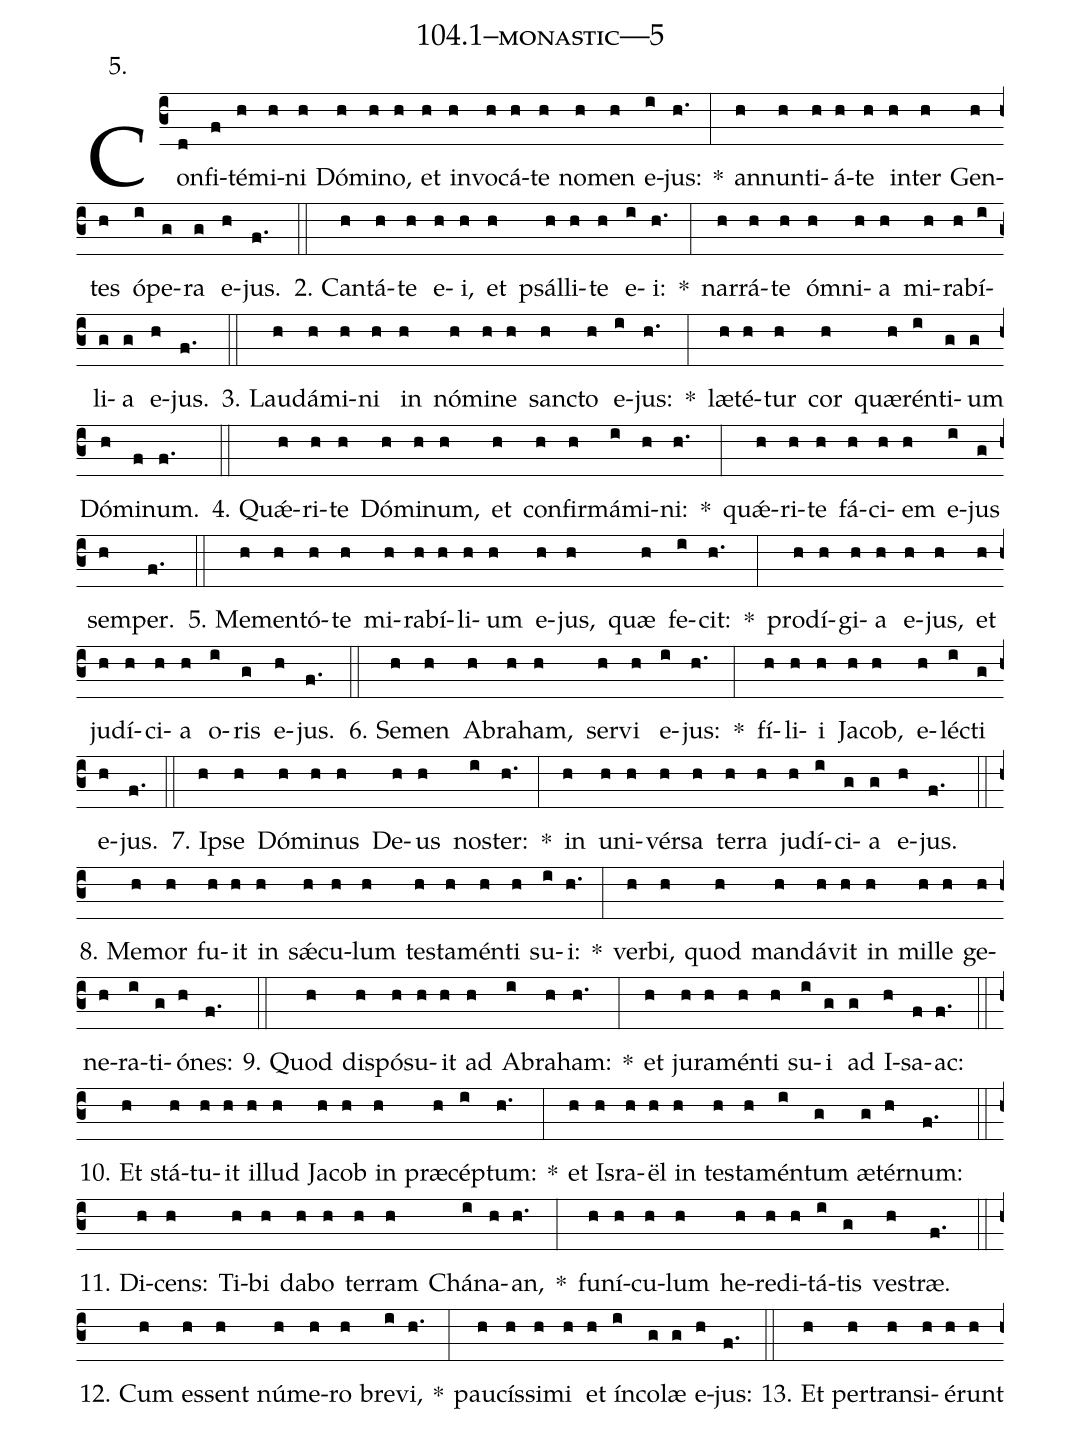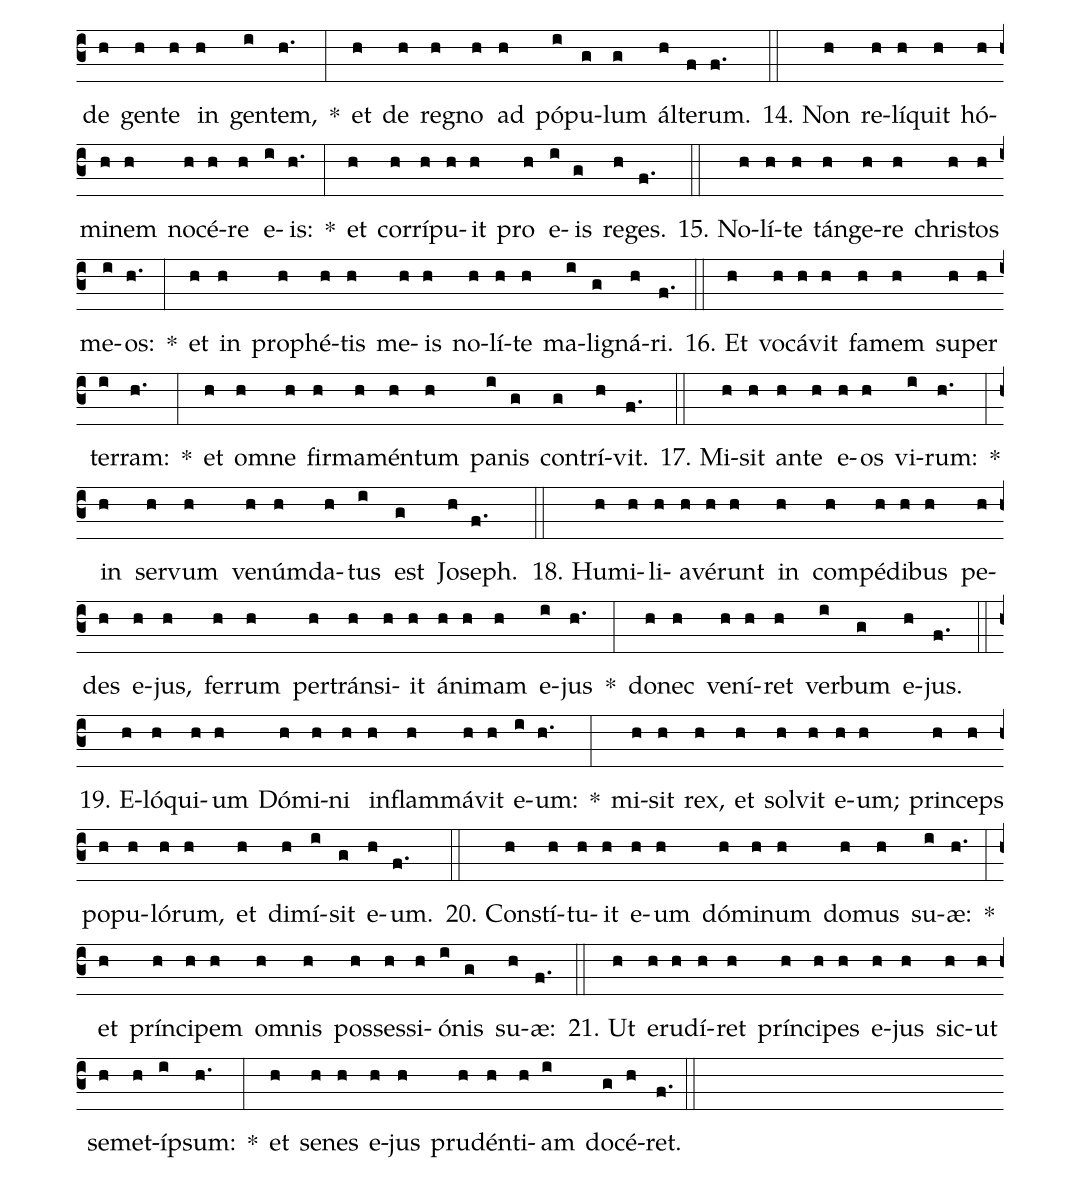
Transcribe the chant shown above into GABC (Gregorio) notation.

name: 104.1--monastic---5;
annotation: 5.;
%%
(c3)Con(d)fi(f)té(h)mi(h)ni(h) Dó(h)mi(h)no,(h) et(h) in(h)vo(h)cá(h)te(h) no(h)men(h) e(i)jus:(h.) *(:) an(h)nun(h)ti(h)á(h)te(h) in(h)ter(h) Gen(h)tes(h) ó(i)pe(g)ra(g) e(h)jus.(f.) (::)
2. Can(h)tá(h)te(h) e(h)i,(h) et(h) psál(h)li(h)te(h) e(i)i:(h.) *(:) nar(h)rá(h)te(h) óm(h)ni(h)a(h) mi(h)ra(h)bí(i)li(g)a(g) e(h)jus.(f.) (::)
3. Lau(h)dá(h)mi(h)ni(h) in(h) nó(h)mi(h)ne(h) sanc(h)to(h) e(i)jus:(h.) *(:) læ(h)té(h)tur(h) cor(h) quæ(h)rén(i)ti(g)um(g) Dó(h)mi(f)num.(f.) (::)
4. Quǽ(h)ri(h)te(h) Dó(h)mi(h)num,(h) et(h) con(h)fir(h)má(i)mi(h)ni:(h.) *(:) quǽ(h)ri(h)te(h) fá(h)ci(h)em(h) e(i)jus(g) sem(h)per.(f.) (::)
5. Me(h)men(h)tó(h)te(h) mi(h)ra(h)bí(h)li(h)um(h) e(h)jus,(h) quæ(h) fe(i)cit:(h.) *(:) prod(h)í(h)gi(h)a(h) e(h)jus,(h) et(h) ju(h)dí(h)ci(h)a(h) o(i)ris(g) e(h)jus.(f.) (::)
6. Se(h)men(h) A(h)bra(h)ham,(h) ser(h)vi(h) e(i)jus:(h.) *(:) fí(h)li(h)i(h) Ja(h)cob,(h) e(h)léc(i)ti(g) e(h)jus.(f.) (::)
7. Ip(h)se(h) Dó(h)mi(h)nus(h) De(h)us(h) nos(i)ter:(h.) *(:) in(h) u(h)ni(h)vér(h)sa(h) ter(h)ra(h) ju(h)dí(i)ci(g)a(g) e(h)jus.(f.) (::)
8. Me(h)mor(h) fu(h)it(h) in(h) sǽ(h)cu(h)lum(h) tes(h)ta(h)mén(h)ti(h) su(i)i:(h.) *(:) ver(h)bi,(h) quod(h) man(h)dá(h)vit(h) in(h) mil(h)le(h) ge(h)ne(h)ra(i)ti(g)ó(h)nes:(f.) (::)
9. Quod(h) dis(h)pó(h)su(h)it(h) ad(h) A(i)bra(h)ham:(h.) *(:) et(h) ju(h)ra(h)mén(h)ti(h) su(i)i(g) ad(g) I(h)sa(f)ac:(f.) (::)
10. Et(h) stá(h)tu(h)it(h) il(h)lud(h) Ja(h)cob(h) in(h) præ(h)cép(i)tum:(h.) *(:) et(h) Is(h)ra(h)ël(h) in(h) tes(h)ta(h)mén(i)tum(g) æ(g)tér(h)num:(f.) (::)
11. Di(h)cens:(h) Ti(h)bi(h) da(h)bo(h) ter(h)ram(h) Chá(i)na(h)an,(h.) *(:) fu(h)ní(h)cu(h)lum(h) he(h)re(h)di(h)tá(i)tis(g) ves(h)træ.(f.) (::)
12. Cum(h) es(h)sent(h) nú(h)me(h)ro(h) bre(i)vi,(h.) *(:) pau(h)cís(h)si(h)mi(h) et(h) ín(i)co(g)læ(g) e(h)jus:(f.) (::)
13. Et(h) per(h)trans(h)i(h)é(h)runt(h) de(h) gen(h)te(h) in(h) gen(i)tem,(h.) *(:) et(h) de(h) re(h)gno(h) ad(h) pó(i)pu(g)lum(g) ál(h)te(f)rum.(f.) (::)
14. Non(h) re(h)lí(h)quit(h) hó(h)mi(h)nem(h) no(h)cé(h)re(h) e(i)is:(h.) *(:) et(h) cor(h)rí(h)pu(h)it(h) pro(h) e(i)is(g) re(h)ges.(f.) (::)
15. No(h)lí(h)te(h) tán(h)ge(h)re(h) chris(h)tos(h) me(i)os:(h.) *(:) et(h) in(h) pro(h)phé(h)tis(h) me(h)is(h) no(h)lí(h)te(h) ma(i)li(g)gná(h)ri.(f.) (::)
16. Et(h) vo(h)cá(h)vit(h) fa(h)mem(h) su(h)per(h) ter(i)ram:(h.) *(:) et(h) om(h)ne(h) fir(h)ma(h)mén(h)tum(h) pa(i)nis(g) con(g)trí(h)vit.(f.) (::)
17. Mi(h)sit(h) an(h)te(h) e(h)os(h) vi(i)rum:(h.) *(:) in(h) ser(h)vum(h) ve(h)núm(h)da(h)tus(i) est(g) Jo(h)seph.(f.) (::)
18. Hu(h)mi(h)li(h)a(h)vé(h)runt(h) in(h) com(h)pé(h)di(h)bus(h) pe(h)des(h) e(h)jus,(h) fer(h)rum(h) per(h)tráns(h)i(h)it(h) á(h)ni(h)mam(h) e(i)jus(h.) *(:) do(h)nec(h) ve(h)ní(h)ret(h) ver(i)bum(g) e(h)jus.(f.) (::)
19. E(h)ló(h)qui(h)um(h) Dó(h)mi(h)ni(h) in(h)flam(h)má(h)vit(h) e(i)um:(h.) *(:) mi(h)sit(h) rex,(h) et(h) sol(h)vit(h) e(h)um;(h) prin(h)ceps(h) po(h)pu(h)ló(h)rum,(h) et(h) di(h)mí(i)sit(g) e(h)um.(f.) (::)
20. Con(h)stí(h)tu(h)it(h) e(h)um(h) dó(h)mi(h)num(h) do(h)mus(h) su(i)æ:(h.) *(:) et(h) prín(h)ci(h)pem(h) om(h)nis(h) pos(h)ses(h)si(h)ó(i)nis(g) su(h)æ:(f.) (::)
21. Ut(h) e(h)ru(h)dí(h)ret(h) prín(h)ci(h)pes(h) e(h)jus(h) sic(h)ut(h) se(h)met(h)íp(i)sum:(h.) *(:) et(h) se(h)nes(h) e(h)jus(h) pru(h)dén(h)ti(h)am(i) do(g)cé(h)ret.(f.) (::)
